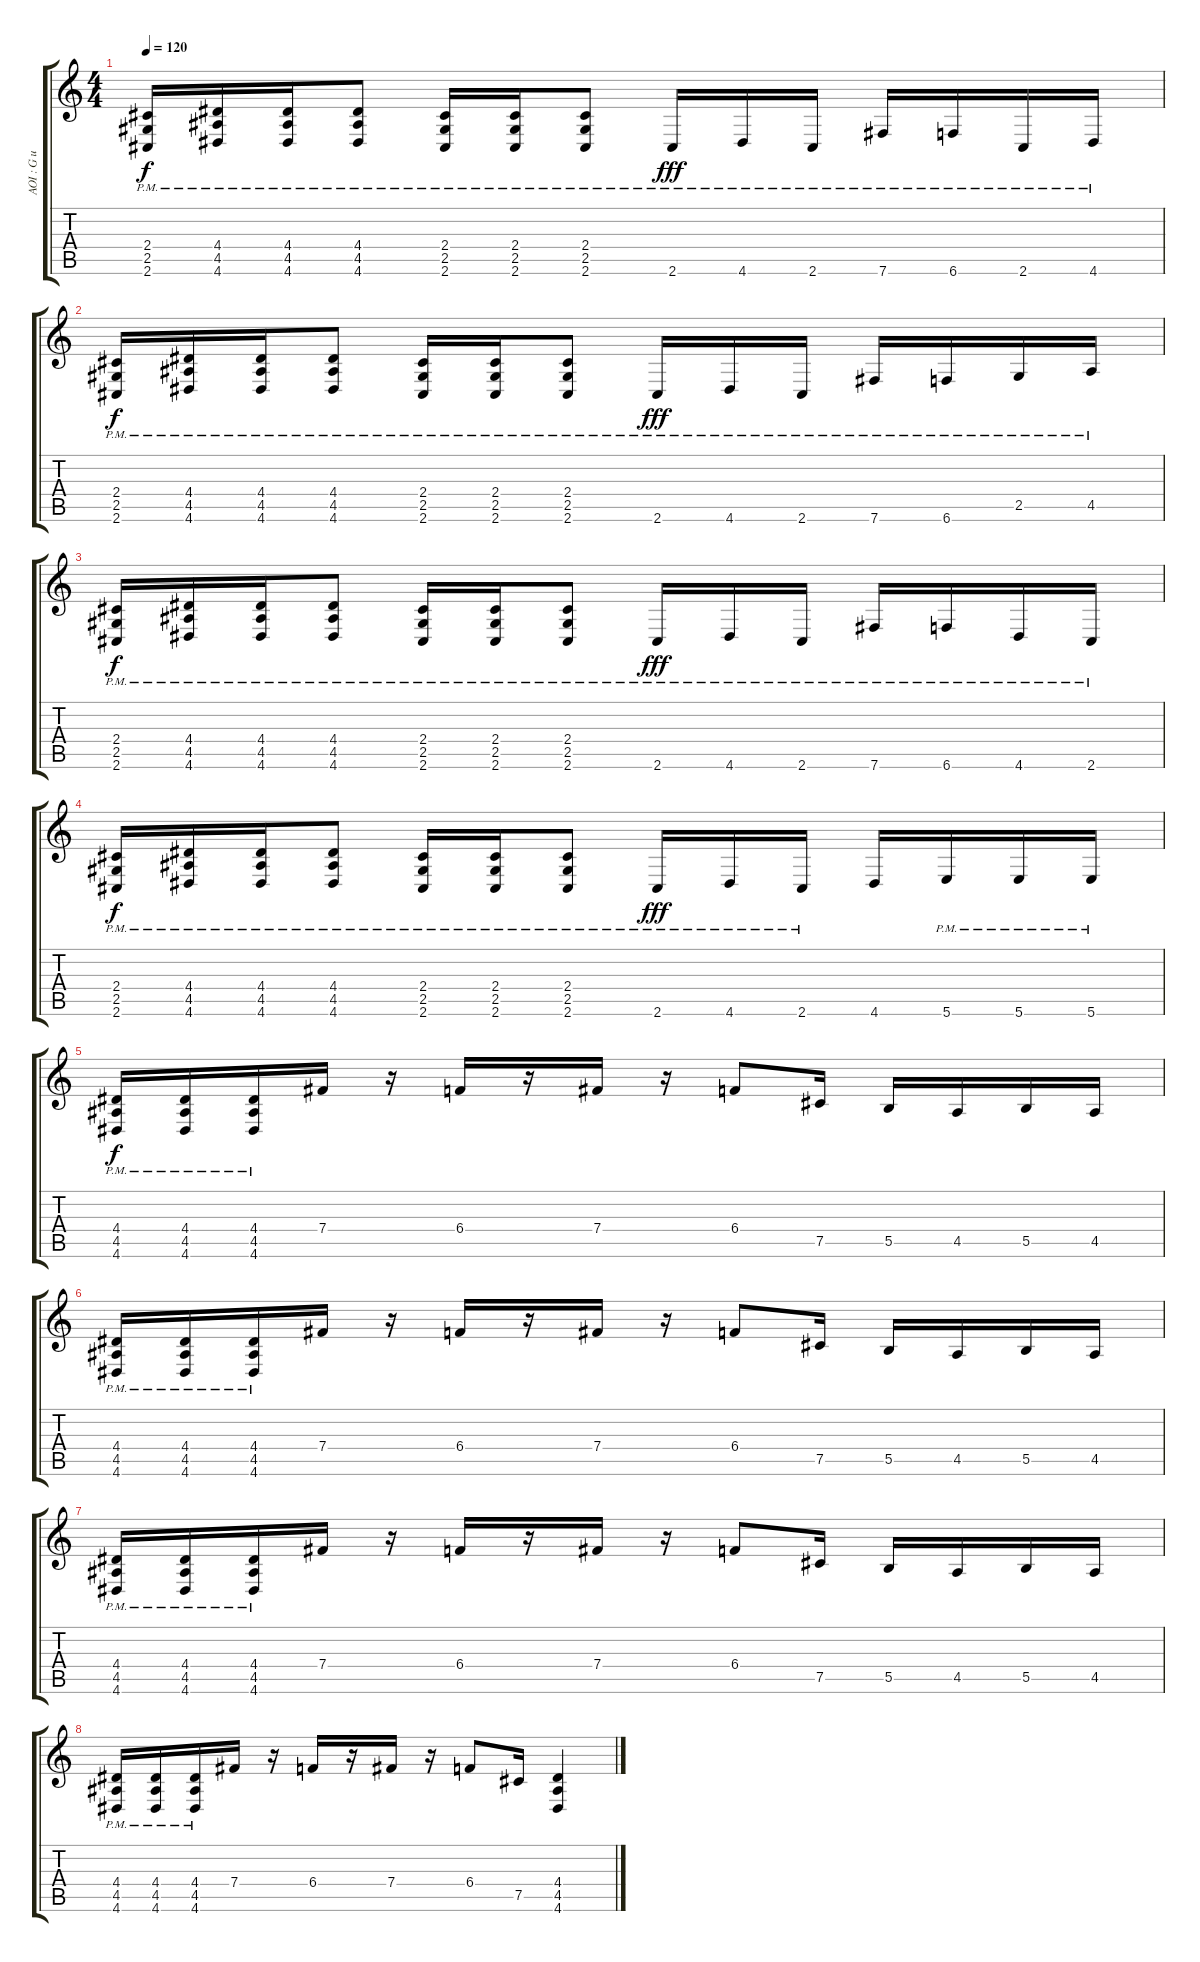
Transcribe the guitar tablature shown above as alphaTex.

\track ("AOI : G u i t a R" "AOI : G u ") {instrument distortionguitar}
\staff {score tabs}
\tuning (Db4 Ab3 E3 B2 Gb2 B1) {hide}
\ts (4 4)
\tempo 120
\clef g2
\ks c
(2.4 2.5 2.6{pm}).16{dy f} (4.4 4.5 4.6{pm}).16 (4.4 4.5 4.6{pm}).16 (4.4 4.5 4.6{pm}).8 (2.4 2.5 2.6{pm}).16 (2.4 2.5 2.6{pm}).16 (2.4 2.5 2.6{pm}).8 2.6{pm}.16{dy fff} 4.6{pm}.16 2.6{pm}.16 7.6{pm}.16 6.6{pm}.16 2.6{pm}.16 4.6{pm}.16 |
(2.4 2.5 2.6{pm}).16{dy f} (4.4 4.5 4.6{pm}).16 (4.4 4.5 4.6{pm}).16 (4.4 4.5 4.6{pm}).8 (2.4 2.5 2.6{pm}).16 (2.4 2.5 2.6{pm}).16 (2.4 2.5 2.6{pm}).8 2.6{pm}.16{dy fff} 4.6{pm}.16 2.6{pm}.16 7.6{pm}.16 6.6{pm}.16 2.5{pm}.16 4.5{pm}.16 |
(2.4 2.5 2.6{pm}).16{dy f} (4.4 4.5 4.6{pm}).16 (4.4 4.5 4.6{pm}).16 (4.4 4.5 4.6{pm}).8 (2.4 2.5 2.6{pm}).16 (2.4 2.5 2.6{pm}).16 (2.4 2.5 2.6{pm}).8 2.6{pm}.16{dy fff} 4.6{pm}.16 2.6{pm}.16 7.6{pm}.16 6.6{pm}.16 4.6{pm}.16 2.6{pm}.16 |
(2.4 2.5 2.6{pm}).16{dy f} (4.4 4.5 4.6{pm}).16 (4.4 4.5 4.6{pm}).16 (4.4 4.5 4.6{pm}).8 (2.4 2.5 2.6{pm}).16 (2.4 2.5 2.6{pm}).16 (2.4 2.5 2.6{pm}).8 2.6{pm}.16{dy fff} 4.6{pm}.16 2.6{pm}.16 4.6.16 5.6{pm}.16 5.6{pm}.16 5.6{pm}.16 |
(4.4 4.5 4.6{pm}).16{dy f} (4.4 4.5 4.6{pm}).16 (4.4 4.5 4.6{pm}).16 7.4.16 r.16 6.4.16 r.16 7.4.16 r.16 6.4.8 7.5.16 5.5.16 4.5.16 5.5.16 4.5.16 |
(4.4 4.5 4.6{pm}).16 (4.4 4.5 4.6{pm}).16 (4.4 4.5 4.6{pm}).16 7.4.16 r.16 6.4.16 r.16 7.4.16 r.16 6.4.8 7.5.16 5.5.16 4.5.16 5.5.16 4.5.16 |
(4.4 4.5 4.6{pm}).16 (4.4 4.5 4.6{pm}).16 (4.4 4.5 4.6{pm}).16 7.4.16 r.16 6.4.16 r.16 7.4.16 r.16 6.4.8 7.5.16 5.5.16 4.5.16 5.5.16 4.5.16 |
(4.4 4.5 4.6{pm}).16 (4.4 4.5 4.6{pm}).16 (4.4 4.5 4.6{pm}).16 7.4.16 r.16 6.4.16 r.16 7.4.16 r.16 6.4.8 7.5.16 (4.4 4.5 4.6).4
